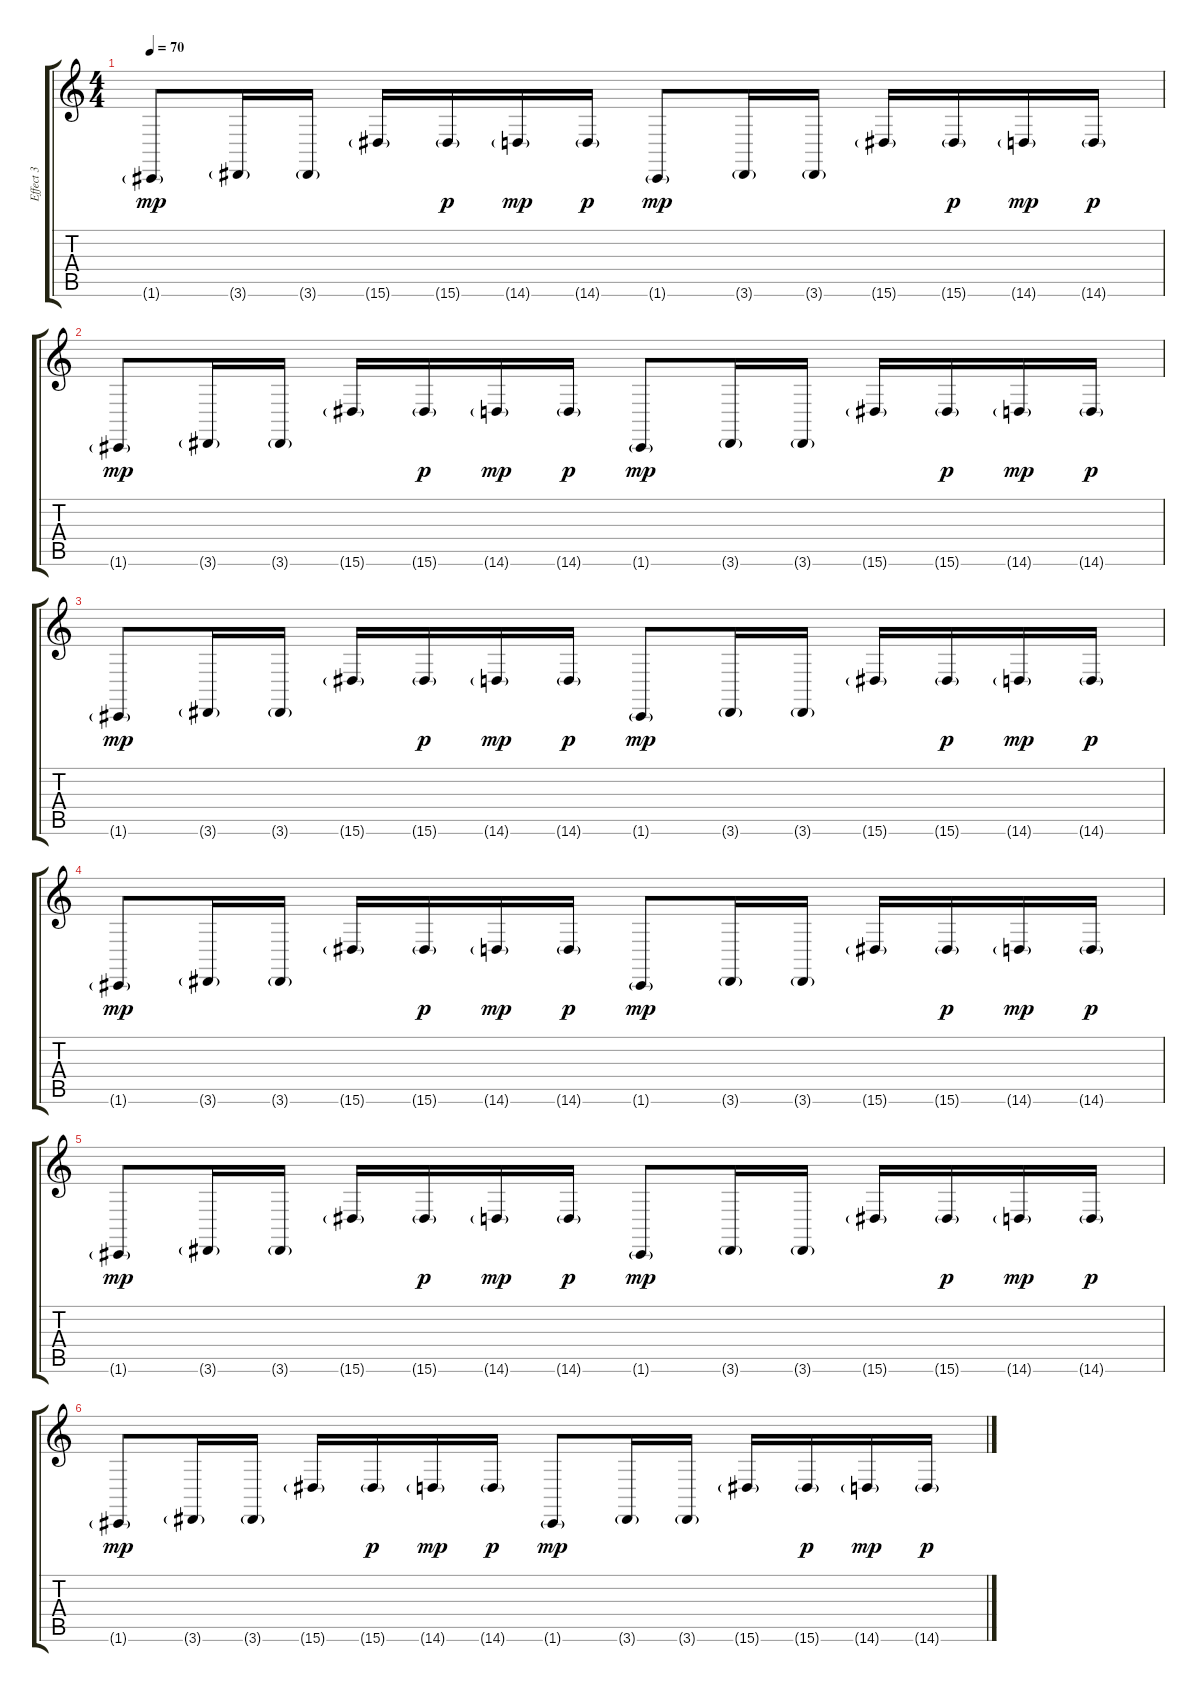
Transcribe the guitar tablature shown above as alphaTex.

\track ("Effect 3" "Effect 3") {instrument gunshot}
\staff {score tabs}
\tuning (E4 C4 G3 C3 G2 C2) {hide}
\ts (4 4)
\tempo 70
\clef g2
\ks c
1.6{g}.8{dy mp} 3.6{g}.16 3.6{g}.16 15.6{g}.16 15.6{g}.16{dy p} 14.6{g}.16{dy mp} 14.6{g}.16{dy p} 1.6{g}.8{dy mp} 3.6{g}.16 3.6{g}.16 15.6{g}.16 15.6{g}.16{dy p} 14.6{g}.16{dy mp} 14.6{g}.16{dy p} |
1.6{g}.8{dy mp} 3.6{g}.16 3.6{g}.16 15.6{g}.16 15.6{g}.16{dy p} 14.6{g}.16{dy mp} 14.6{g}.16{dy p} 1.6{g}.8{dy mp} 3.6{g}.16 3.6{g}.16 15.6{g}.16 15.6{g}.16{dy p} 14.6{g}.16{dy mp} 14.6{g}.16{dy p} |
1.6{g}.8{dy mp} 3.6{g}.16 3.6{g}.16 15.6{g}.16 15.6{g}.16{dy p} 14.6{g}.16{dy mp} 14.6{g}.16{dy p} 1.6{g}.8{dy mp} 3.6{g}.16 3.6{g}.16 15.6{g}.16 15.6{g}.16{dy p} 14.6{g}.16{dy mp} 14.6{g}.16{dy p} |
1.6{g}.8{dy mp} 3.6{g}.16 3.6{g}.16 15.6{g}.16 15.6{g}.16{dy p} 14.6{g}.16{dy mp} 14.6{g}.16{dy p} 1.6{g}.8{dy mp} 3.6{g}.16 3.6{g}.16 15.6{g}.16 15.6{g}.16{dy p} 14.6{g}.16{dy mp} 14.6{g}.16{dy p} |
1.6{g}.8{dy mp} 3.6{g}.16 3.6{g}.16 15.6{g}.16 15.6{g}.16{dy p} 14.6{g}.16{dy mp} 14.6{g}.16{dy p} 1.6{g}.8{dy mp} 3.6{g}.16 3.6{g}.16 15.6{g}.16 15.6{g}.16{dy p} 14.6{g}.16{dy mp} 14.6{g}.16{dy p} |
1.6{g}.8{dy mp} 3.6{g}.16 3.6{g}.16 15.6{g}.16 15.6{g}.16{dy p} 14.6{g}.16{dy mp} 14.6{g}.16{dy p} 1.6{g}.8{dy mp} 3.6{g}.16 3.6{g}.16 15.6{g}.16 15.6{g}.16{dy p} 14.6{g}.16{dy mp} 14.6{g}.16{dy p}
